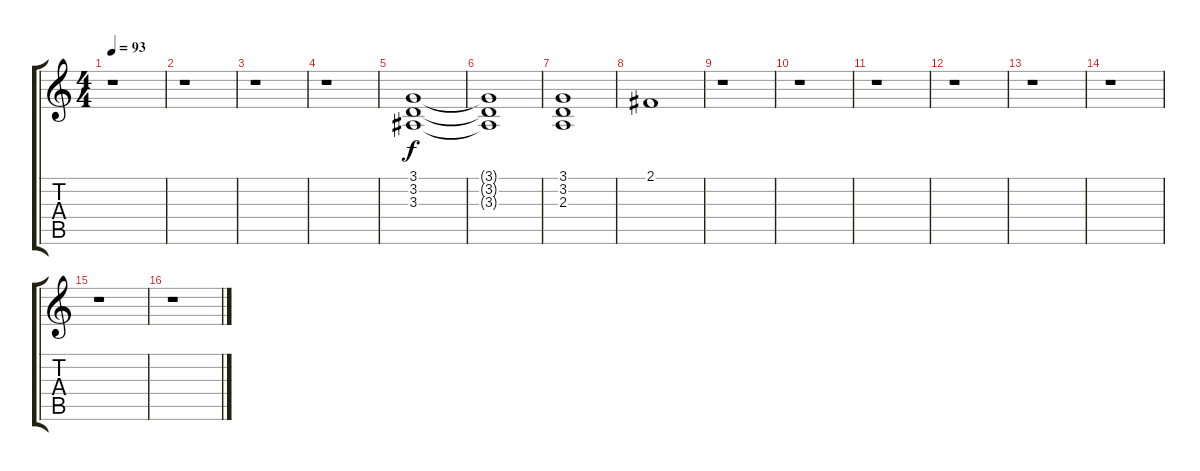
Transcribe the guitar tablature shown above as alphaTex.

\track "" {instrument stringensemble2}
\staff {score tabs}
\tuning (E4 B3 G3 D3 A2 E2) {hide}
\ts (4 4)
\tempo 93
\clef g2
\ks c
r.1{dy f} |
r.1 |
r.1 |
r.1 |
(3.1 3.2 3.3).1 |
(3.1{t} 3.2{t} 3.3{t}).1 |
(3.1 3.2 2.3).1 |
2.1.1 |
r.1 |
r.1 |
r.1 |
r.1 |
r.1 |
r.1 |
r.1 |
r.1
